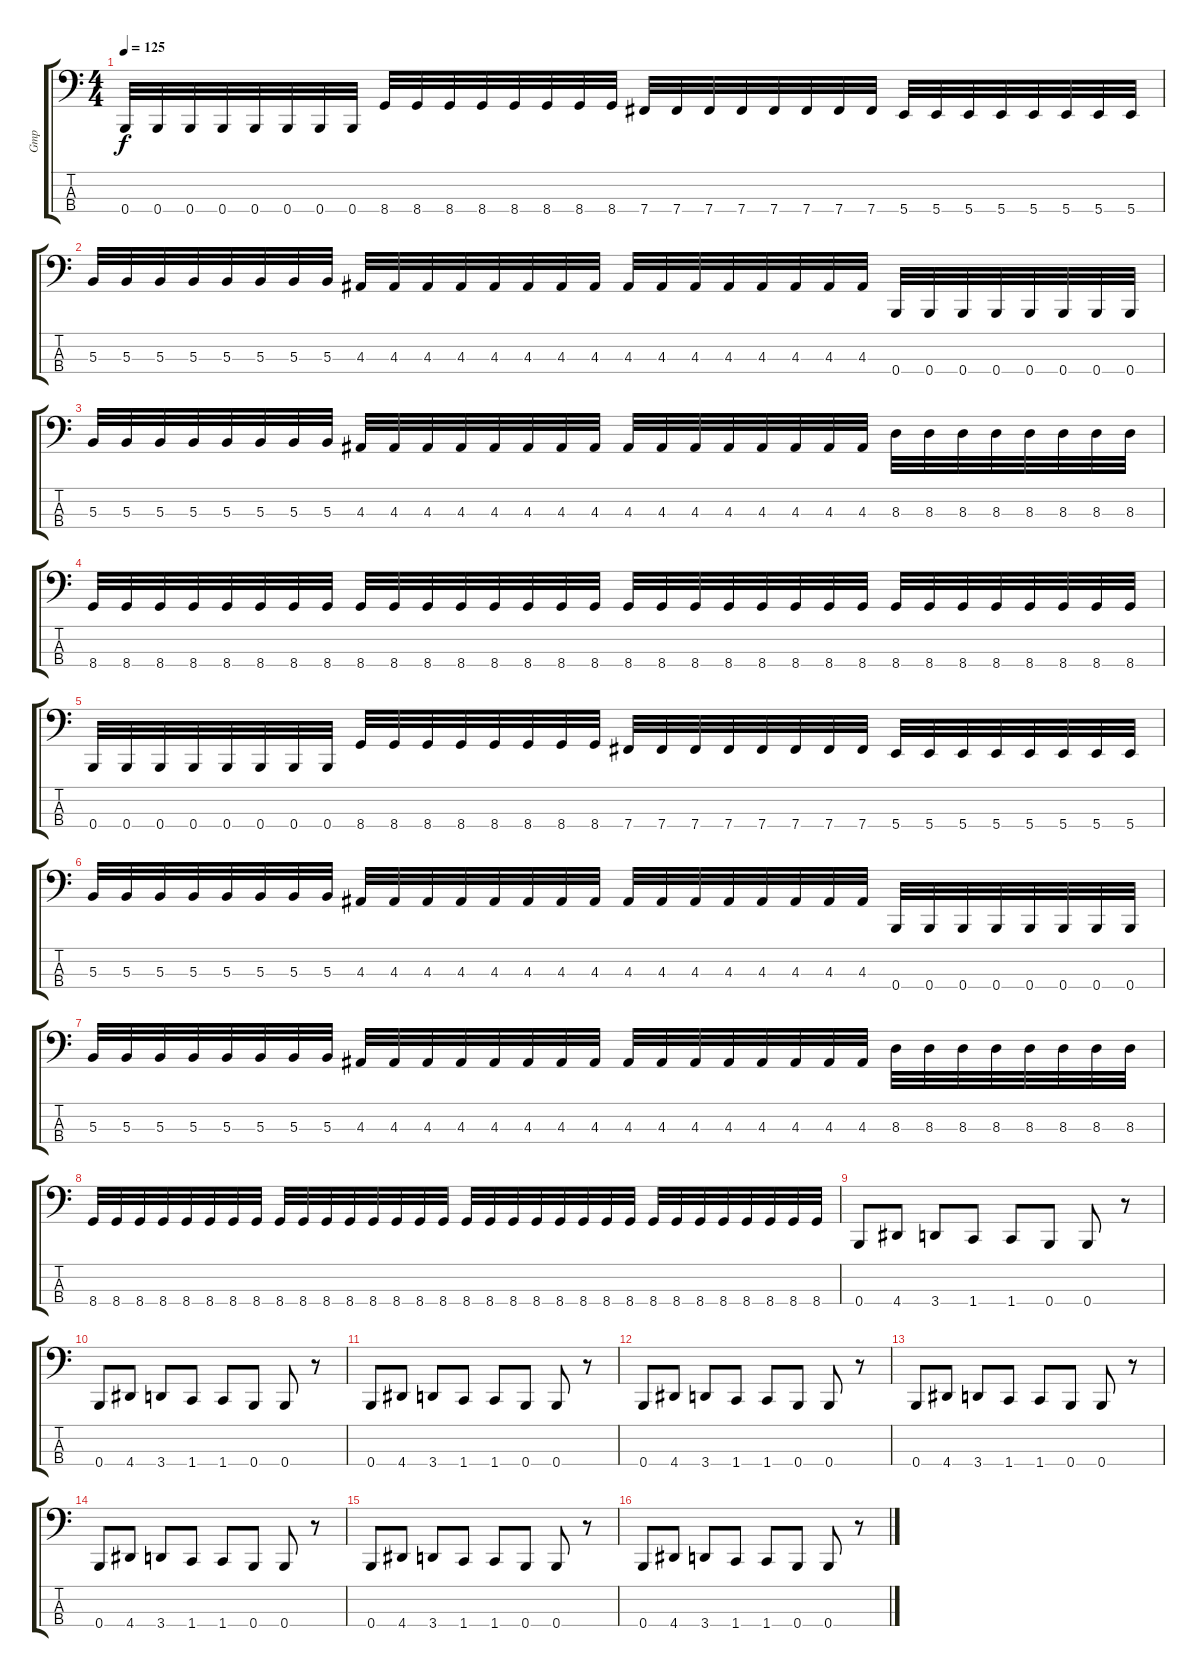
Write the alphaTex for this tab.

\track ("Gmp" "Gmp") {instrument electricbasspick}
\staff {score tabs}
\tuning (E2 B1 Gb1 B0) {hide}
\ts (4 4)
\tempo 125
\clef f4
\ks c
0.4.32{dy f instrument electricbasspick} 0.4.32 0.4.32 0.4.32 0.4.32 0.4.32 0.4.32 0.4.32 8.4.32 8.4.32 8.4.32 8.4.32 8.4.32 8.4.32 8.4.32 8.4.32 7.4.32 7.4.32 7.4.32 7.4.32 7.4.32 7.4.32 7.4.32 7.4.32 5.4.32 5.4.32 5.4.32 5.4.32 5.4.32 5.4.32 5.4.32 5.4.32 |
5.3.32 5.3.32 5.3.32 5.3.32 5.3.32 5.3.32 5.3.32 5.3.32 4.3.32 4.3.32 4.3.32 4.3.32 4.3.32 4.3.32 4.3.32 4.3.32 4.3.32 4.3.32 4.3.32 4.3.32 4.3.32 4.3.32 4.3.32 4.3.32 0.4.32 0.4.32 0.4.32 0.4.32 0.4.32 0.4.32 0.4.32 0.4.32 |
5.3.32 5.3.32 5.3.32 5.3.32 5.3.32 5.3.32 5.3.32 5.3.32 4.3.32 4.3.32 4.3.32 4.3.32 4.3.32 4.3.32 4.3.32 4.3.32 4.3.32 4.3.32 4.3.32 4.3.32 4.3.32 4.3.32 4.3.32 4.3.32 8.3.32 8.3.32 8.3.32 8.3.32 8.3.32 8.3.32 8.3.32 8.3.32 |
8.4.32 8.4.32 8.4.32 8.4.32 8.4.32 8.4.32 8.4.32 8.4.32 8.4.32 8.4.32 8.4.32 8.4.32 8.4.32 8.4.32 8.4.32 8.4.32 8.4.32 8.4.32 8.4.32 8.4.32 8.4.32 8.4.32 8.4.32 8.4.32 8.4.32 8.4.32 8.4.32 8.4.32 8.4.32 8.4.32 8.4.32 8.4.32 |
0.4.32 0.4.32 0.4.32 0.4.32 0.4.32 0.4.32 0.4.32 0.4.32 8.4.32 8.4.32 8.4.32 8.4.32 8.4.32 8.4.32 8.4.32 8.4.32 7.4.32 7.4.32 7.4.32 7.4.32 7.4.32 7.4.32 7.4.32 7.4.32 5.4.32 5.4.32 5.4.32 5.4.32 5.4.32 5.4.32 5.4.32 5.4.32 |
5.3.32 5.3.32 5.3.32 5.3.32 5.3.32 5.3.32 5.3.32 5.3.32 4.3.32 4.3.32 4.3.32 4.3.32 4.3.32 4.3.32 4.3.32 4.3.32 4.3.32 4.3.32 4.3.32 4.3.32 4.3.32 4.3.32 4.3.32 4.3.32 0.4.32 0.4.32 0.4.32 0.4.32 0.4.32 0.4.32 0.4.32 0.4.32 |
5.3.32 5.3.32 5.3.32 5.3.32 5.3.32 5.3.32 5.3.32 5.3.32 4.3.32 4.3.32 4.3.32 4.3.32 4.3.32 4.3.32 4.3.32 4.3.32 4.3.32 4.3.32 4.3.32 4.3.32 4.3.32 4.3.32 4.3.32 4.3.32 8.3.32 8.3.32 8.3.32 8.3.32 8.3.32 8.3.32 8.3.32 8.3.32 |
8.4.32 8.4.32 8.4.32 8.4.32 8.4.32 8.4.32 8.4.32 8.4.32 8.4.32 8.4.32 8.4.32 8.4.32 8.4.32 8.4.32 8.4.32 8.4.32 8.4.32 8.4.32 8.4.32 8.4.32 8.4.32 8.4.32 8.4.32 8.4.32 8.4.32 8.4.32 8.4.32 8.4.32 8.4.32 8.4.32 8.4.32 8.4.32 |
0.4.8 4.4.8 3.4.8 1.4.8 1.4.8 0.4.8 0.4.8 r.8 |
0.4.8 4.4.8 3.4.8 1.4.8 1.4.8 0.4.8 0.4.8 r.8 |
0.4.8 4.4.8 3.4.8 1.4.8 1.4.8 0.4.8 0.4.8 r.8 |
0.4.8 4.4.8 3.4.8 1.4.8 1.4.8 0.4.8 0.4.8 r.8 |
0.4.8 4.4.8 3.4.8 1.4.8 1.4.8 0.4.8 0.4.8 r.8 |
0.4.8 4.4.8 3.4.8 1.4.8 1.4.8 0.4.8 0.4.8 r.8 |
0.4.8 4.4.8 3.4.8 1.4.8 1.4.8 0.4.8 0.4.8 r.8 |
0.4.8 4.4.8 3.4.8 1.4.8 1.4.8 0.4.8 0.4.8 r.8
